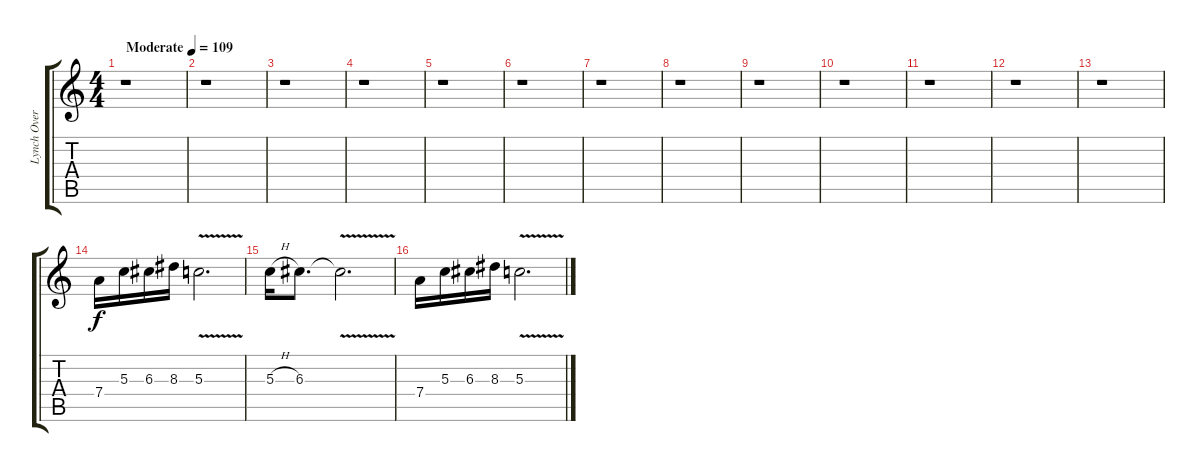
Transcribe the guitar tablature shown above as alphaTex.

\track ("Lynch Overdub 1" "Lynch Over") {instrument distortionguitar}
\staff {score tabs}
\tuning (E4 B3 G3 D3 A2 E2) {hide}
\ts (4 4)
\tempo (109 "Moderate")
\clef g2
\ks c
r.1{dy f instrument distortionguitar} |
r.1 |
r.1 |
r.1 |
r.1 |
r.1 |
r.1 |
r.1 |
r.1 |
r.1 |
r.1 |
r.1 |
r.1 |
7.4.16 5.3.16 6.3.16 8.3.16 5.3{v}.2{d} |
5.3{h}.16 6.3.8{d} 6.3{v t}.2{d} |
7.4.16 5.3.16 6.3.16 8.3.16 5.3{v}.2{d}
